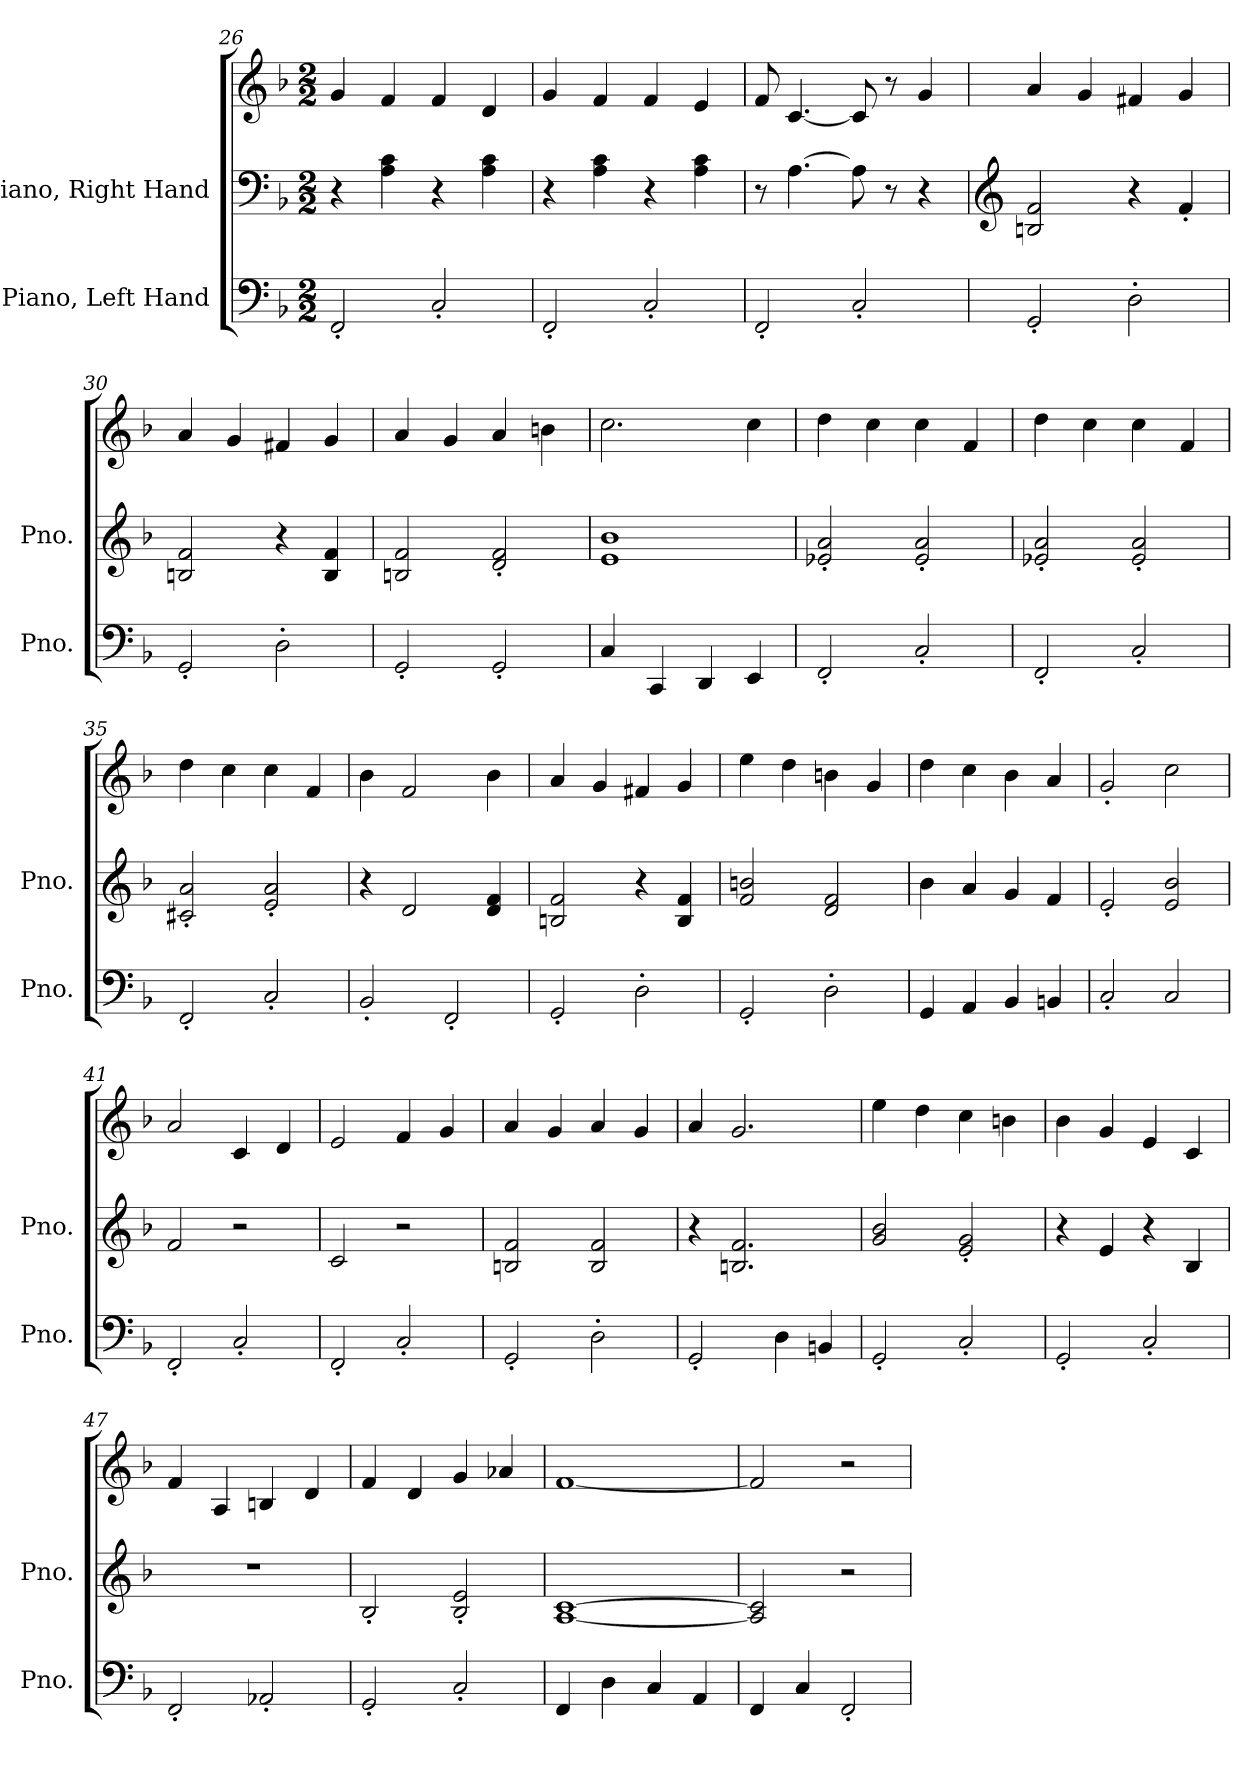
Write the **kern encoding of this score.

**kern	**kern	**kern
*part2	*part1	*part1
*staff3	*staff2	*staff1
*I"Piano, Left Hand	*I"Piano, Right Hand	*
*I'Pno.	*I'Pno.	*
!!LO:PB:g=z
*clefF4	*clefF4	*clefG2
*k[b-]	*k[b-]	*k[b-]
*M2/2	*M2/2	*M2/2
=26	=26	=26
2FF'/	4r	4g/
.	4A\ 4c\	4f/
2C'/	4r	4f/
.	4A\ 4c\	4d/
=27	=27	=27
2FF'/	4r	4g/
.	4A\ 4c\	4f/
2C'/	4r	4f/
.	4A\ 4c\	4e/
=28	=28	=28
2FF'/	8r	8f/
.	[4.A\	[4.c/
2C'/	8A\]	8c/]
.	8r	8r
.	4r	4g/
=29	=29	=29
*	*clefG2	*
2GG'/	2Bn/ 2f/	4a/
.	.	4g/
2D'\	4r	4f#X/
.	4f'/	4g/
=30	=30	=30
2GG'/	2Bn/ 2f/	4a/
.	.	4g/
2D'\	4r	4f#X/
.	4B/ 4f/	4g/
=31	=31	=31
2GG'/	2Bn/ 2f/	4a/
.	.	4g/
2GG'/	2d/' 2f/'	4a/
.	.	4bn\
=32	=32	=32
4C/	1e 1b-	2.cc\
4CC/	.	.
4DD/	.	.
4EE/	.	4cc\
!!LO:LB:g=z
=33	=33	=33
2FF'/	2e-X/' 2a/'	4dd\
.	.	4cc\
2C'/	2e-/' 2a/'	4cc\
.	.	4f/
=34	=34	=34
2FF'/	2e-X/' 2a/'	4dd\
.	.	4cc\
2C'/	2e-/' 2a/'	4cc\
.	.	4f/
=35	=35	=35
2FF'/	2c#X/' 2a/'	4dd\
.	.	4cc\
2C'/	2e/' 2a/'	4cc\
.	.	4f/
=36	=36	=36
2BB-'/	4r	4b-\
.	2d/	2f/
2FF'/	.	.
.	4d/ 4f/	4b-\
=37	=37	=37
2GG'/	2Bn/ 2f/	4a/
.	.	4g/
2D'\	4r	4f#X/
.	4B/ 4f/	4g/
=38	=38	=38
2GG'/	2f/ 2bn/	4ee\
.	.	4dd\
2D'\	2d/ 2f/	4bn\
.	.	4g/
=39	=39	=39
4GG/	4b-\	4dd\
4AA/	4a/	4cc\
4BB-/	4g/	4b-\
4BBn/	4f/	4a/
=40	=40	=40
2C'/	2e'/	2g'/
2C/	2e/ 2b-/	2cc\
!!LO:LB:g=z
=41	=41	=41
2FF'/	2f/	2a/
2C'/	2r	4c/
.	.	4d/
=42	=42	=42
2FF'/	2c/	2e/
2C'/	2r	4f/
.	.	4g/
=43	=43	=43
2GG'/	2Bn/ 2f/	4a/
.	.	4g/
2D'\	2B/ 2f/	4a/
.	.	4g/
=44	=44	=44
2GG'/	4r	4a/
.	2.Bn/ 2.f/	2.g/
4D\	.	.
4BBn/	.	.
=45	=45	=45
2GG'/	2g/ 2b-/	4ee\
.	.	4dd\
2C'/	2e/' 2g/'	4cc\
.	.	4bn\
=46	=46	=46
2GG'/	4r	4b-\
.	4e/	4g/
2C'/	4r	4e/
.	4B-/	4c/
=47	=47	=47
2FF'/	1r	4f/
.	.	4A/
2AA-X'/	.	4Bn/
.	.	4d/
=48	=48	=48
2GG'/	2B-'/	4f/
.	.	4d/
2C'/	2B-/' 2e/'	4g/
.	.	4a-X/
!!LO:LB:g=z
=49	=49	=49
4FF/	[1A [1c	[1f
4D\	.	.
4C/	.	.
4AA/	.	.
=50	=50	=50
4FF/	2A/] 2c/]	2f/]
4C/	.	.
2FF'/	2r	2r
=	=	=
*-	*-	*-
